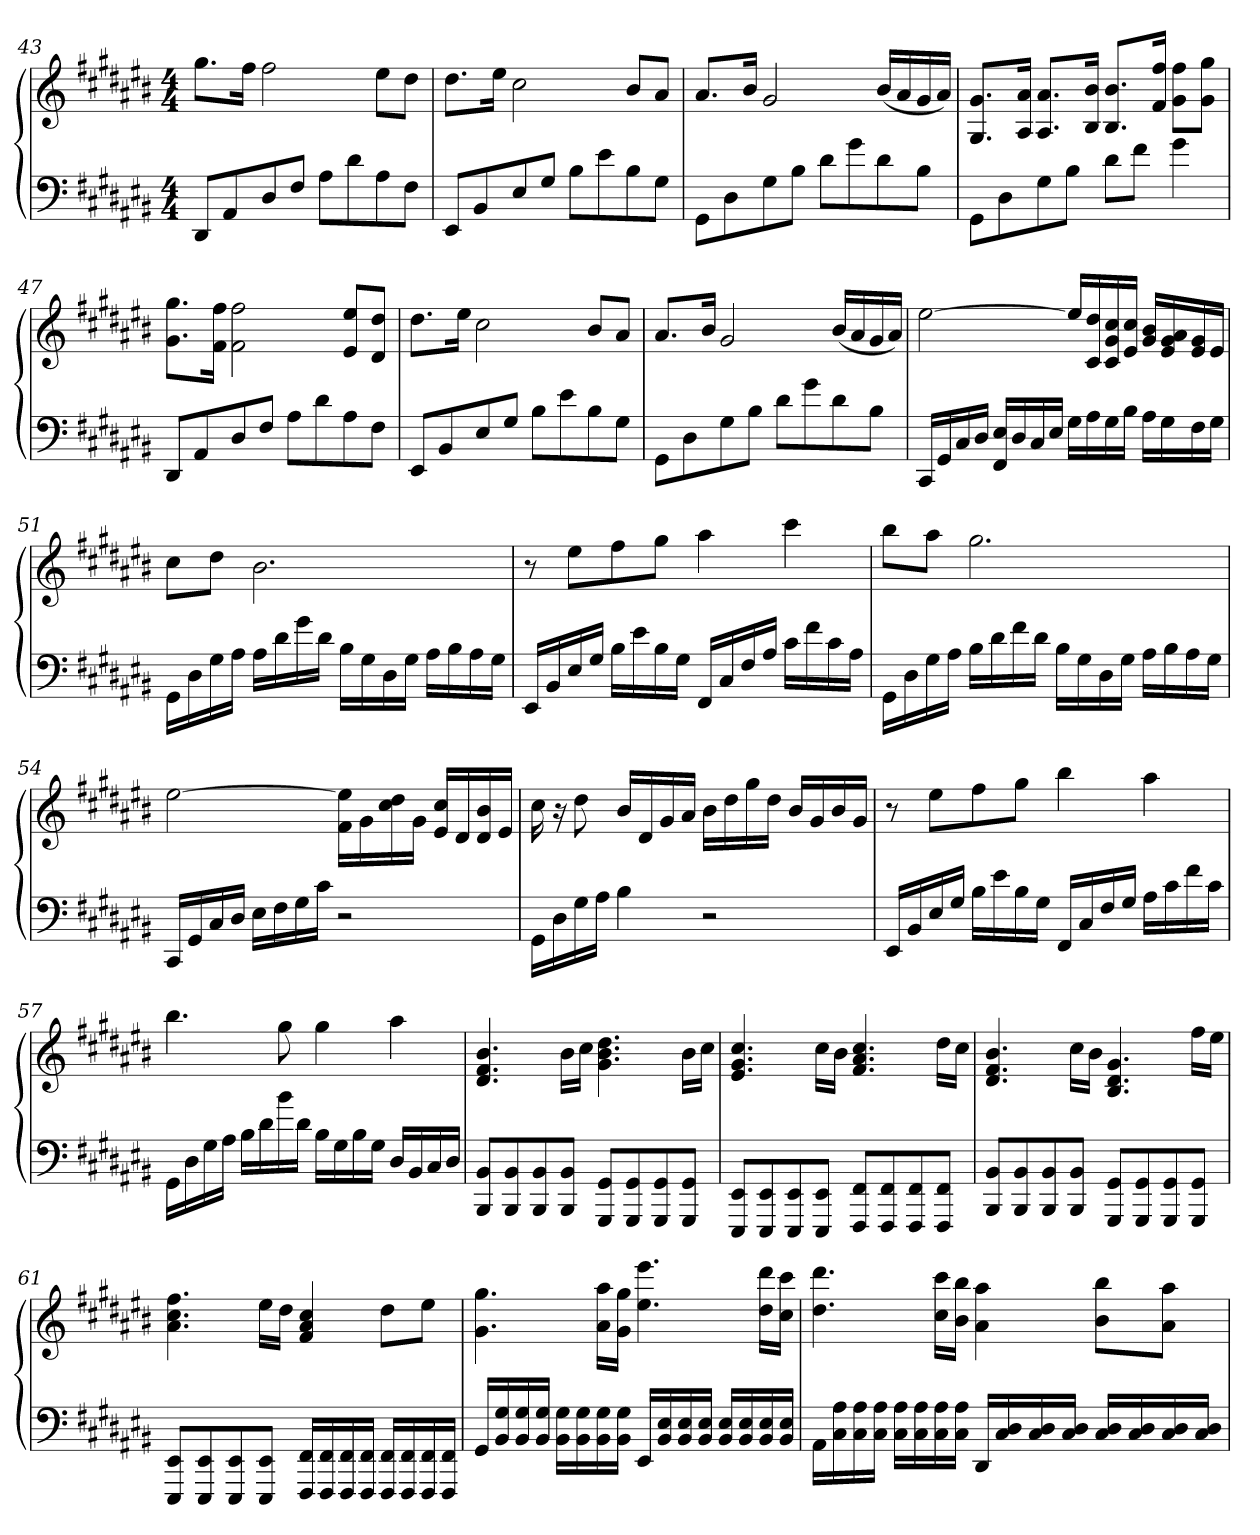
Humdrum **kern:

**kern	**kern
*part1	*part1
*staff2	*staff1
!!LO:LB:g=z
*clefF4	*clefG2
*k[f#c#g#d#a#e#b#]	*k[f#c#g#d#a#e#b#]
*M4/4	*M4/4
=43	=43
8DD#L	8.gg#L
8AA#	.
.	16ff#Jk
8D#	2ff#
8F#J	.
8A#L	.
8d#	.
8A#	8ee#L
8F#J	8dd#J
=44	=44
8EE#L	8.dd#L
8BB#	.
.	16ee#Jk
8E#	2cc#
8G#J	.
8B#L	.
8e#	.
8B#	8b#L
8G#J	8a#J
=45	=45
8GG#L	8.a#L
8D#	.
.	16b#Jk
8G#	2g#
8B#J	.
8d#L	.
8g#	.
8d#	(16b#LL
.	16a#
8B#J	16g#
.	16a#JJ)
=46	=46
8GG#L	8.G# 8.g#L
8D#	.
.	16A# 16a#Jk
8G#	8.A# 8.a#L
8B#J	.
.	16B# 16b#Jk
8d#L	8.B# 8.b#L
8f#J	.
.	16f# 16ff#Jk
4g#	8g# 8ff#L
.	8g# 8gg#J
!!LO:PB:g=z
=47	=47
8DD#L	8.g# 8.gg#L
8AA#	.
.	16f# 16ff#Jk
8D#	2f# 2ff#
8F#J	.
8A#L	.
8d#	.
8A#	8e# 8ee#L
8F#J	8d# 8dd#J
=48	=48
8EE#L	8.dd#L
8BB#	.
.	16ee#Jk
8E#	2cc#
8G#J	.
8B#L	.
8e#	.
8B#	8b#L
8G#J	8a#J
=49	=49
8GG#L	8.a#L
8D#	.
.	16b#Jk
8G#	2g#
8B#J	.
8d#L	.
8g#	.
8d#	(16b#LL
.	16a#
8B#J	16g#
.	16a#JJ)
!!LO:LB:g=z
=50	=50
16CC#LL	[2ee#
16GG#	.
16C#	.
16D#JJ	.
16FF# 16E#LL	.
16D#	.
16C#	.
16E#JJ	.
16G#LL	16ee#LL]
16A#	16c# 16dd#
16G#	16c# 16g# 16cc#
16B#JJ	16e# 16cc#JJ
16A#LL	16g# 16b#LL
16G#	16e# 16g# 16a#
16F#	16e# 16g#
16G#JJ	16e#JJ
=51	=51
16GG#LL	8cc#L
16D#	.
16G#	8dd#J
16A#JJ	.
16A#LL	2.b#
16d#	.
16g#	.
16d#JJ	.
16B#LL	.
16G#	.
16D#	.
16G#JJ	.
16A#LL	.
16B#	.
16A#	.
16G#JJ	.
!!LO:LB:g=z
=52	=52
16EE#LL	8r
16BB#	.
16E#	8ee#L
16G#JJ	.
16B#LL	8ff#
16e#	.
16B#	8gg#J
16G#JJ	.
16FF#LL	4aa#
16C#	.
16F#	.
16A#JJ	.
16c#LL	4ccc#
16f#	.
16c#	.
16A#JJ	.
=53	=53
16GG#LL	8bb#L
16D#	.
16G#	8aa#J
16A#JJ	.
16B#LL	2.gg#
16d#	.
16f#	.
16d#JJ	.
16B#LL	.
16G#	.
16D#	.
16G#JJ	.
16A#LL	.
16B#	.
16A#	.
16G#JJ	.
!!LO:LB:g=z
=54	=54
16CC#LL	[2ee#
16GG#	.
16C#	.
16D#JJ	.
16E#LL	.
16F#	.
16G#	.
16c#JJ	.
2r	16f# 16ee#]LL
.	16g#
.	16cc# 16dd#
.	16g#JJ
.	16e# 16cc#LL
.	16d#
.	16d# 16b#
.	16e#JJ
=55	=55
16GG#LL	16cc#
16D#	16r
16G#	8dd#
16A#JJ	.
4B#	16b#LL
.	16d#
.	16g#
.	16a#JJ
2r	16b#LL
.	16dd#
.	16gg#
.	16dd#JJ
.	16b#LL
.	16g#
.	16b#
.	16g#JJ
!!LO:LB:g=z
=56	=56
16EE#LL	8r
16BB#	.
16E#	8ee#L
16G#JJ	.
16B#LL	8ff#
16e#	.
16B#	8gg#J
16G#JJ	.
16FF#LL	4bb#
16C#	.
16F#	.
16G#JJ	.
16A#LL	4aa#
16c#	.
16f#	.
16c#JJ	.
=57	=57
16GG#LL	4.bb#
16D#	.
16G#	.
16A#JJ	.
16B#LL	.
16d#	.
16b#	8gg#
16d#JJ	.
16B#LL	4gg#
16G#	.
16B#	.
16G#JJ	.
16D#LL	4aa#
16BB#	.
16C#	.
16D#JJ	.
=58	=58
8BBB# 8BB#L	4.d# 4.f# 4.b#
8BBB# 8BB#	.
8BBB# 8BB#	.
8BBB# 8BB#J	16b#LL
.	16cc#JJ
8GGG# 8GG#L	4.g# 4.b# 4.dd#
8GGG# 8GG#	.
8GGG# 8GG#	.
8GGG# 8GG#J	16b#LL
.	16cc#JJ
!!LO:LB:g=z
=59	=59
8EEE# 8EE#L	4.e# 4.g# 4.cc#
8EEE# 8EE#	.
8EEE# 8EE#	.
8EEE# 8EE#J	16cc#LL
.	16b#JJ
8FFF# 8FF#L	4.f# 4.a# 4.cc#
8FFF# 8FF#	.
8FFF# 8FF#	.
8FFF# 8FF#J	16dd#LL
.	16cc#JJ
=60	=60
8BBB# 8BB#L	4.d# 4.f# 4.b#
8BBB# 8BB#	.
8BBB# 8BB#	.
8BBB# 8BB#J	16cc#LL
.	16b#JJ
8GGG# 8GG#L	4.B# 4.d# 4.g#
8GGG# 8GG#	.
8GGG# 8GG#	.
8GGG# 8GG#J	16ff#LL
.	16ee#JJ
=61	=61
8EEE# 8EE#L	4.a# 4.cc# 4.ff#
8EEE# 8EE#	.
8EEE# 8EE#	.
8EEE# 8EE#J	16ee#LL
.	16dd#JJ
16FFF# 16FF#LL	4f# 4a# 4cc#
16FFF# 16FF#	.
16FFF# 16FF#	.
16FFF# 16FF#JJ	.
16FFF# 16FF#LL	8dd#L
16FFF# 16FF#	.
16FFF# 16FF#	8ee#J
16FFF# 16FF#JJ	.
!!LO:LB:g=z
=62	=62
16GG#LL	4.g# 4.gg#
16BB# 16G#	.
16BB# 16G#	.
16BB# 16G#JJ	.
16BB# 16G#LL	.
16BB# 16G#	.
16BB# 16G#	16a# 16aa#LL
16BB# 16G#JJ	16g# 16gg#JJ
16EE#LL	4.ee# 4.eee#
16BB# 16E#	.
16BB# 16E#	.
16BB# 16E#JJ	.
16BB# 16E#LL	.
16BB# 16E#	.
16BB# 16E#	16dd# 16ddd#LL
16BB# 16E#JJ	16cc# 16ccc#JJ
=63	=63
16AA#LL	4.dd# 4.ddd#
16C# 16A#	.
16C# 16A#	.
16C# 16A#JJ	.
16C# 16A#LL	.
16C# 16A#	.
16C# 16A#	16cc# 16ccc#LL
16C# 16A#JJ	16b# 16bb#JJ
16DD#LL	4a# 4aa#
16C# 16D#	.
16C# 16D#	.
16C# 16D#JJ	.
16C# 16D#LL	8b# 8bb#L
16C# 16D#	.
16C# 16D#	8a# 8aa#J
16C# 16D#JJ	.
=	=
*-	*-
